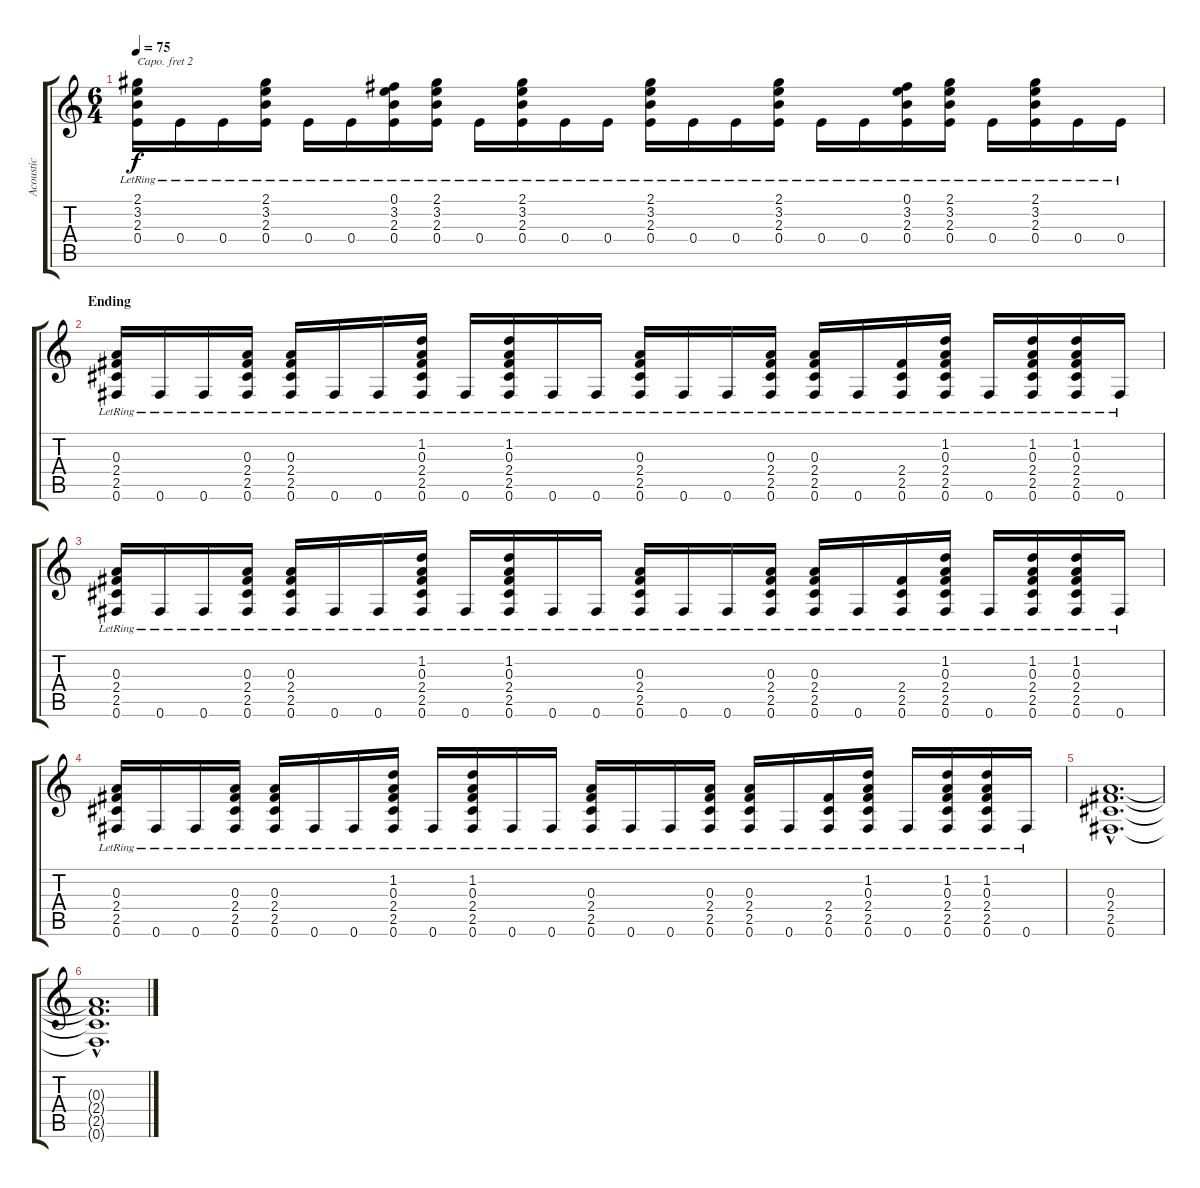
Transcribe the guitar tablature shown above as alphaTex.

\track ("Acoustic" "Acoustic") {instrument acousticguitarsteel}
\staff {score tabs}
\capo 2
\tuning (E4 B3 G3 D3 A2 E2) {hide}
\ts (6 4)
\tempo 75
\clef g2
\ks c
(2.1{lr} 3.2{lr} 2.3{lr} 0.4{lr}).16{dy f} 0.4{lr}.16 0.4{lr}.16 (2.1{lr} 3.2{lr} 2.3{lr} 0.4{lr}).16 0.4{lr}.16 0.4{lr}.16 (0.1{lr} 3.2{lr} 2.3{lr} 0.4{lr}).16 (2.1{lr} 3.2{lr} 2.3{lr} 0.4{lr}).16 0.4{lr}.16 (2.1{lr} 3.2{lr} 2.3{lr} 0.4{lr}).16 0.4{lr}.16 0.4{lr}.16 (2.1{lr} 3.2{lr} 2.3{lr} 0.4{lr}).16 0.4{lr}.16 0.4{lr}.16 (2.1{lr} 3.2{lr} 2.3{lr} 0.4{lr}).16 0.4{lr}.16 0.4{lr}.16 (0.1{lr} 3.2{lr} 2.3{lr} 0.4{lr}).16 (2.1{lr} 3.2{lr} 2.3{lr} 0.4{lr}).16 0.4{lr}.16 (2.1{lr} 3.2{lr} 2.3{lr} 0.4{lr}).16 0.4{lr}.16 0.4{lr}.16 |
\section ("" "Ending")
(0.3{lr} 2.4{lr} 2.5{lr} 0.6{lr}).16 0.6{lr}.16 0.6{lr}.16 (0.3{lr} 2.4{lr} 2.5{lr} 0.6{lr}).16 (0.3{lr} 2.4{lr} 2.5{lr} 0.6{lr}).16 0.6{lr}.16 0.6{lr}.16 (1.2{lr} 0.3{lr} 2.4{lr} 2.5{lr} 0.6{lr}).16 0.6{lr}.16 (1.2{lr} 0.3{lr} 2.4{lr} 2.5{lr} 0.6{lr}).16 0.6{lr}.16 0.6{lr}.16 (0.3{lr} 2.4{lr} 2.5{lr} 0.6{lr}).16 0.6{lr}.16 0.6{lr}.16 (0.3{lr} 2.4{lr} 2.5{lr} 0.6{lr}).16 (0.3{lr} 2.4{lr} 2.5{lr} 0.6{lr}).16 0.6{lr}.16 (2.4{lr} 2.5{lr} 0.6{lr}).16 (1.2{lr} 0.3{lr} 2.4{lr} 2.5{lr} 0.6{lr}).16 0.6{lr}.16 (1.2{lr} 0.3{lr} 2.4{lr} 2.5{lr} 0.6{lr}).16 (1.2{lr} 0.3{lr} 2.4{lr} 2.5{lr} 0.6{lr}).16 0.6{lr}.16 |
(0.3{lr} 2.4{lr} 2.5{lr} 0.6{lr}).16 0.6{lr}.16 0.6{lr}.16 (0.3{lr} 2.4{lr} 2.5{lr} 0.6{lr}).16 (0.3{lr} 2.4{lr} 2.5{lr} 0.6{lr}).16 0.6{lr}.16 0.6{lr}.16 (1.2{lr} 0.3{lr} 2.4{lr} 2.5{lr} 0.6{lr}).16 0.6{lr}.16 (1.2{lr} 0.3{lr} 2.4{lr} 2.5{lr} 0.6{lr}).16 0.6{lr}.16 0.6{lr}.16 (0.3{lr} 2.4{lr} 2.5{lr} 0.6{lr}).16 0.6{lr}.16 0.6{lr}.16 (0.3{lr} 2.4{lr} 2.5{lr} 0.6{lr}).16 (0.3{lr} 2.4{lr} 2.5{lr} 0.6{lr}).16 0.6{lr}.16 (2.4{lr} 2.5{lr} 0.6{lr}).16 (1.2{lr} 0.3{lr} 2.4{lr} 2.5{lr} 0.6{lr}).16 0.6{lr}.16 (1.2{lr} 0.3{lr} 2.4{lr} 2.5{lr} 0.6{lr}).16 (1.2{lr} 0.3{lr} 2.4{lr} 2.5{lr} 0.6{lr}).16 0.6{lr}.16 |
(0.3{lr} 2.4{lr} 2.5{lr} 0.6{lr}).16 0.6{lr}.16 0.6{lr}.16 (0.3{lr} 2.4{lr} 2.5{lr} 0.6{lr}).16 (0.3{lr} 2.4{lr} 2.5{lr} 0.6{lr}).16 0.6{lr}.16 0.6{lr}.16 (1.2{lr} 0.3{lr} 2.4{lr} 2.5{lr} 0.6{lr}).16 0.6{lr}.16 (1.2{lr} 0.3{lr} 2.4{lr} 2.5{lr} 0.6{lr}).16 0.6{lr}.16 0.6{lr}.16 (0.3{lr} 2.4{lr} 2.5{lr} 0.6{lr}).16 0.6{lr}.16 0.6{lr}.16 (0.3{lr} 2.4{lr} 2.5{lr} 0.6{lr}).16 (0.3{lr} 2.4{lr} 2.5{lr} 0.6{lr}).16 0.6{lr}.16 (2.4{lr} 2.5{lr} 0.6{lr}).16 (1.2{lr} 0.3{lr} 2.4{lr} 2.5{lr} 0.6{lr}).16 0.6{lr}.16 (1.2{lr} 0.3{lr} 2.4{lr} 2.5{lr} 0.6{lr}).16 (1.2{lr} 0.3{lr} 2.4{lr} 2.5{lr} 0.6{lr}).16 0.6{lr}.16 |
(0.3{hac} 2.4{hac} 2.5{hac} 0.6{hac}).1{d volume 9} |
(0.3{hac t} 2.4{hac t} 2.5{hac t} 0.6{hac t}).1{d}
